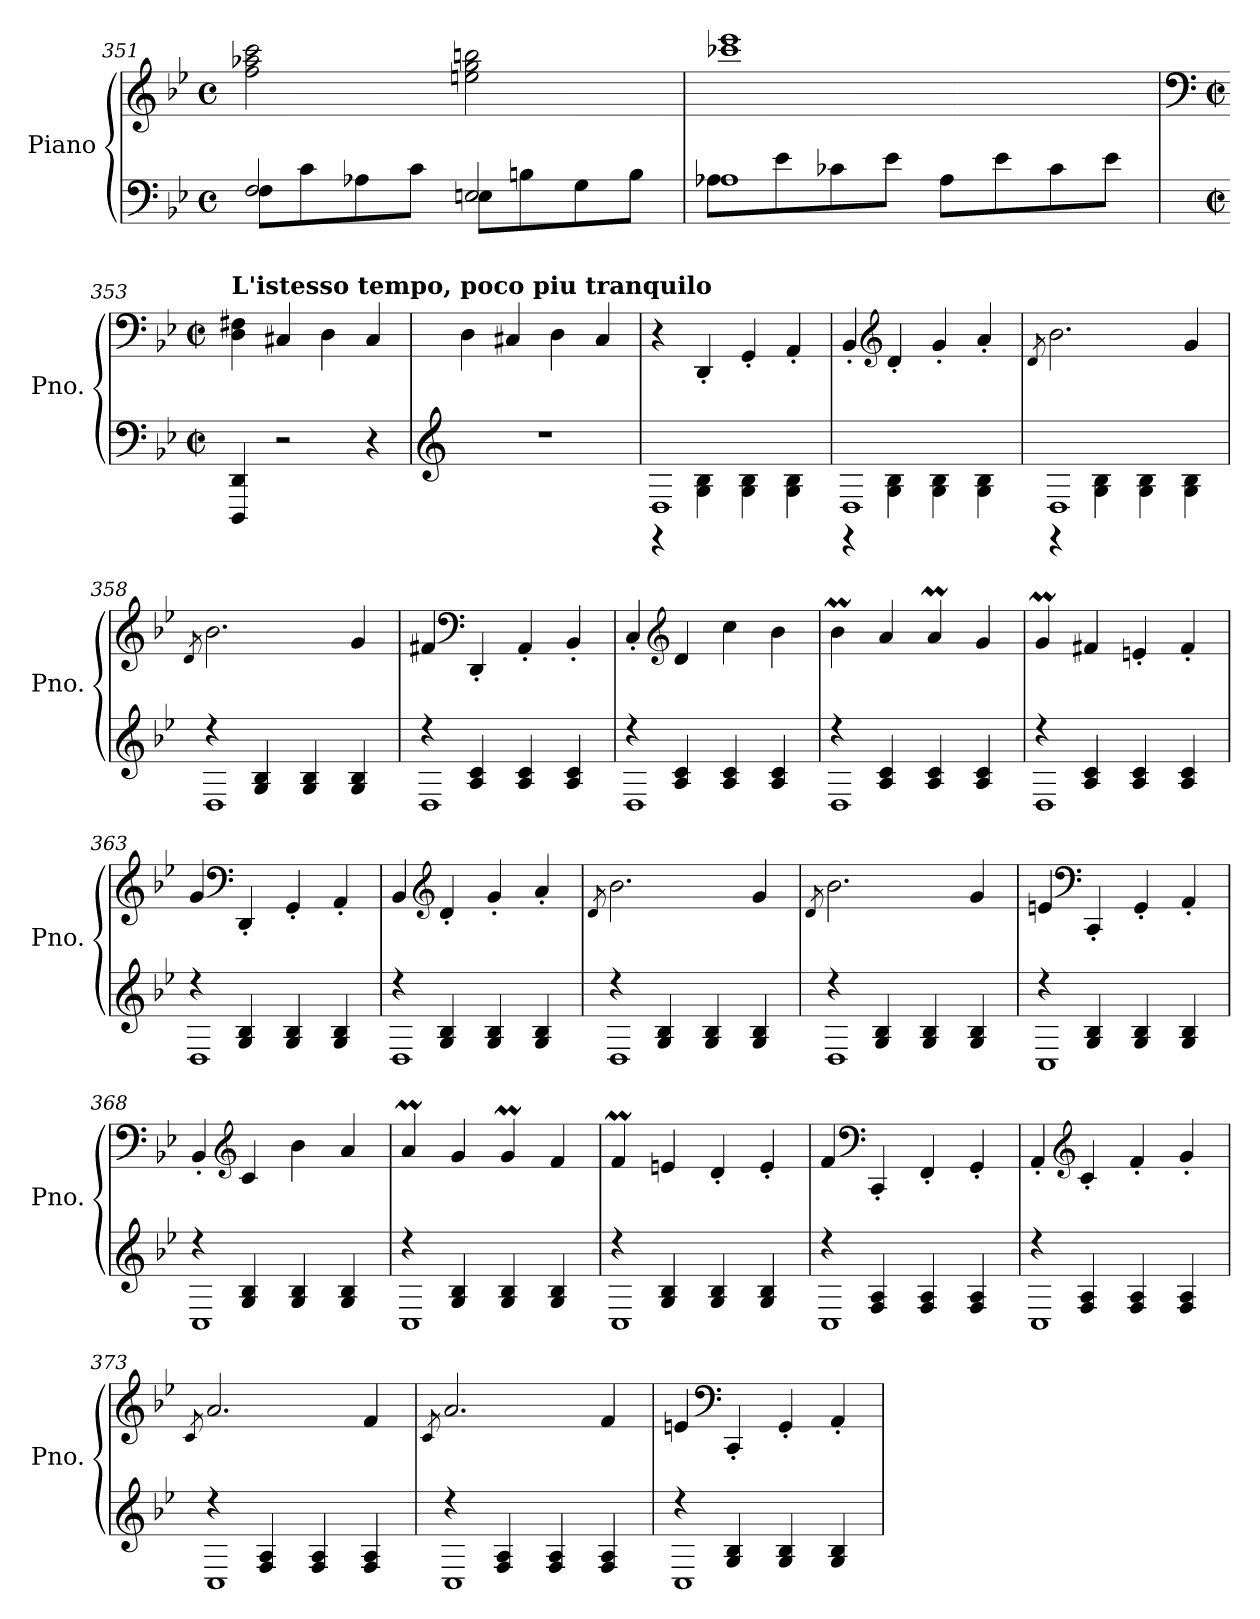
**kern	**kern
*part1	*part1
*staff2	*staff1
*I"Piano	*
*I'Pno.	*
!!LO:LB:g=z
*clefF4	*clefG2
*k[b-e-]	*k[b-e-]
*g:	*g:
*M4/4	*M4/4
*met(c)	*met(c)
=351	=351
*^	*
2F/	8F\L	2ff\ 2aa-X\ 2ccc\
.	8c\	.
.	8A-X\	.
.	8c\J	.
2En/	8E\L	2een\ 2gg\ 2bbn\
.	8Bn\	.
.	8G\	.
.	8B\J	.
=352	=352	=352
1A-X	8A-\L	1ccc-X 1eee-
.	8e-\	.
.	8c-X\	.
.	8e-\J	.
.	8A-\L	.
.	8e-\	.
.	8c-\	.
.	8e-\J	.
*v	*v	*
=353	=353
*	*clefF4
*M2/2	*M2/2
*met(c|)	*met(c|)
*^	*
!	!	!LO:TX:a:B:t=L'istesso tempo,  poco piu tranquilo
*v	*v	*
4DDD/ 4DD/	4D\ 4F#X\
2r	4C#X/
.	4D\
4r	4C#/
=354	=354
*clefG2	*
1r	4D\
.	4C#X/
.	4D\
.	4C#/
=355	=355
*^	*
1D	4r	4r
.	4G\ 4B-\	4DD'/
.	4G\ 4B-\	4GG'/
.	4G\ 4B-\	4AA'/
!!LO:LB:g=z
=356	=356	=356
1D	4r	4BB-'/
*	*	*clefG2
.	4G\ 4B-\	4d'/
.	4G\ 4B-\	4g'/
.	4G\ 4B-\	4a'/
=357	=357	=357
.	.	8qd/
1D	4r	2.b-\
.	4G\ 4B-\	.
.	4G\ 4B-\	.
.	4G\ 4B-\	4g/
=358	=358	=358
.	.	8qd/
4r	1D	2.b-\
4G/ 4B-/	.	.
4G/ 4B-/	.	.
4G/ 4B-/	.	4g/
=359	=359	=359
4r	1D	4f#X/
*	*	*clefF4
4A/ 4c/	.	4DD'/
4A/ 4c/	.	4AA'/
4A/ 4c/	.	4BB-'/
=360	=360	=360
4r	1D	4C'/
*	*	*clefG2
4A/ 4c/	.	4d/
4A/ 4c/	.	4cc\
4A/ 4c/	.	4b-\
=361	=361	=361
4r	1D	4b-M\
4A/ 4c/	.	4a/
4A/ 4c/	.	4am/
4A/ 4c/	.	4g/
=362	=362	=362
4r	1D	4gM/
4A/ 4c/	.	4f#X/
4A/ 4c/	.	4en'/
4A/ 4c/	.	4f#'/
!!LO:PB:g=z
=363	=363	=363
4r	1D	4g/
*	*	*clefF4
4G/ 4B-/	.	4DD'/
4G/ 4B-/	.	4GG'/
4G/ 4B-/	.	4AA'/
=364	=364	=364
4r	1D	4BB-/
*	*	*clefG2
4G/ 4B-/	.	4d'/
4G/ 4B-/	.	4g'/
4G/ 4B-/	.	4a'/
=365	=365	=365
.	.	8qd/
4r	1D	2.b-\
4G/ 4B-/	.	.
4G/ 4B-/	.	.
4G/ 4B-/	.	4g/
=366	=366	=366
.	.	8qd/
4r	1D	2.b-\
4G/ 4B-/	.	.
4G/ 4B-/	.	.
4G/ 4B-/	.	4g/
=367	=367	=367
4r	1C	4en/
*	*	*clefF4
4G/ 4B-/	.	4CC'/
4G/ 4B-/	.	4GG'/
4G/ 4B-/	.	4AA'/
=368	=368	=368
4r	1C	4BB-'/
*	*	*clefG2
4G/ 4B-/	.	4c/
4G/ 4B-/	.	4b-\
4G/ 4B-/	.	4a/
=369	=369	=369
4r	1C	4am/
4G/ 4B-/	.	4g/
4G/ 4B-/	.	4gM/
4G/ 4B-/	.	4f/
!!LO:LB:g=z
=370	=370	=370
4r	1C	4fM/
4G/ 4B-/	.	4en/
4G/ 4B-/	.	4d'/
4G/ 4B-/	.	4e'/
=371	=371	=371
4r	1C	4f/
*	*	*clefF4
4F/ 4A/	.	4CC'/
4F/ 4A/	.	4FF'/
4F/ 4A/	.	4GG'/
=372	=372	=372
4r	1C	4AA'/
*	*	*clefG2
4F/ 4A/	.	4c'/
4F/ 4A/	.	4f'/
4F/ 4A/	.	4g'/
=373	=373	=373
.	.	8qc/
4r	1C	2.a/
4F/ 4A/	.	.
4F/ 4A/	.	.
4F/ 4A/	.	4f/
=374	=374	=374
.	.	8qc/
4r	1C	2.a/
4F/ 4A/	.	.
4F/ 4A/	.	.
4F/ 4A/	.	4f/
=375	=375	=375
4r	1C	4en/
*	*	*clefF4
4G/ 4B-/	.	4CC'/
4G/ 4B-/	.	4GG'/
4G/ 4B-/	.	4AA'/
*v	*v	*
=	=
*-	*-
